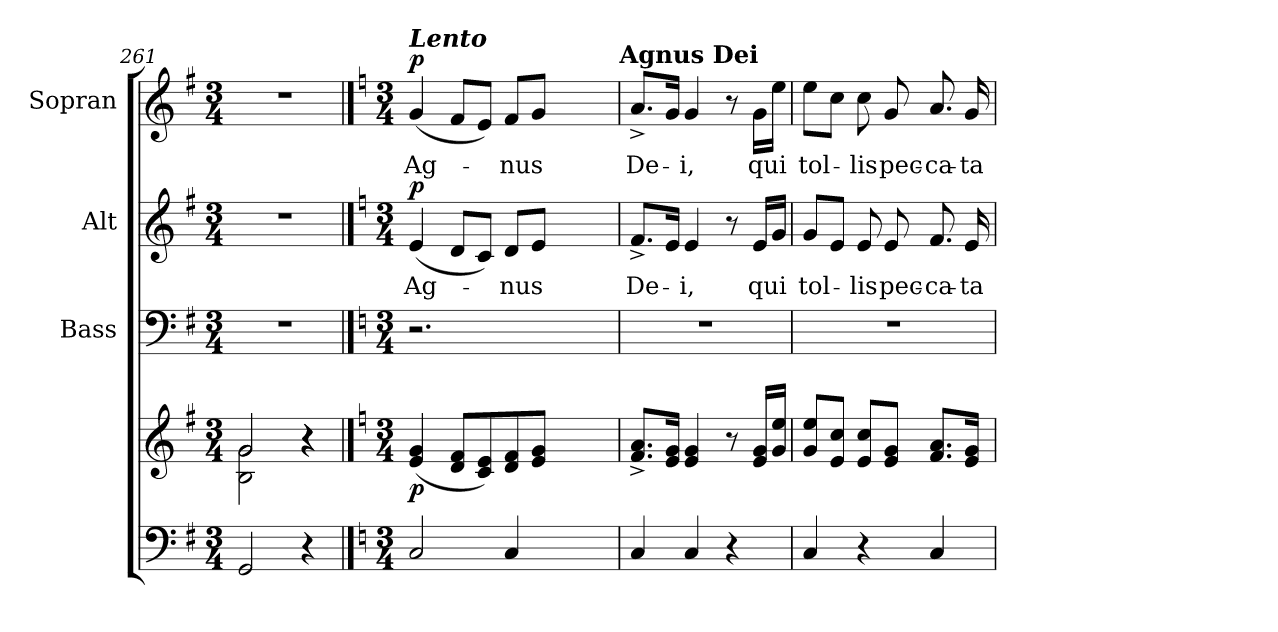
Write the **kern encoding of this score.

**kern	**kern	**dynam	**kern	**kern	**text	**dynam	**kern	**text	**dynam
*part4	*part4	*part4	*part3	*part2	*part2	*part2	*part1	*part1	*part1
*staff5	*staff4	*staff4/5	*staff3	*staff2	*staff2	*staff2	*staff1	*staff1	*staff1
*	*	*	*I"Bass	*I"Alt	*	*	*I"Sopran	*	*
*	*	*	*I'B.	*I'A.	*	*	*I'S.	*	*
*clefF4	*clefG2	*	*clefF4	*clefG2	*	*	*clefG2	*	*
*k[f#]	*k[f#]	*	*k[f#]	*k[f#]	*	*	*k[f#]	*	*
*G:	*G:	*	*G:	*G:	*	*	*G:	*	*
*M3/4	*M3/4	*	*M3/4	*M3/4	*	*	*M3/4	*	*
=261	=261	=261	=261	=261	=261	=261	=261	=261	=261
*	*^	*	*	*	*	*	*	*	*
2GG/	2g/	2B\ 2g\	.	2.r	2.r	.	.	2.r	.	.
4r	4ra	4ra	.	.	.	.	.	.	.	.
*	*v	*v	*	*	*	*	*	*	*	*
!!LO:PB:g=z
==262	==262	==262	==262	==262	==262	==262	==262	==262	==262
*k[]	*k[]	*	*k[]	*k[]	*	*	*k[]	*	*
*C:	*C:	*	*C:	*C:	*	*	*C:	*	*
*M3/4	*M3/4	*	*M3/4	*M3/4	*	*	*M3/4	*	*
*	*^	*	*	*	*	*	*	*	*
!	!	!	!	!	!	!	!	!LO:TX:a:Bi:t=Lento	!	!
!	!	!	!LO:DY:b	!	!	!LO:LY:b	!LO:DY:a	!	!LO:LY:b	!LO:DY:a
*	*v	*v	*	*	*	*	*	*	*	*
2C/	(<4e/ 4g/	p	2.r	(<4e/	Ag-	p	(<4g/	Ag-	p
.	8d/ 8f/L	.	.	8d/L	.	.	8f/L	.	.
.	8c/ 8e/)	.	.	8c/J)	.	.	8e/J)	.	.
!	!	!	!	!	!LO:LY:b	!	!	!LO:LY:b	!
4C/	8d/ 8f/	.	.	8d/L	-nus	.	8f/L	-nus	.
.	8e/ 8g/J	.	.	8e/J	.	.	8g/J	.	.
4...ryy	4...ryy	.	4...ryy	4...ryy	.	.	4...ryy	.	.
!	!	!	!	!	!	!	!LO:TX:a:B:t=Agnus Dei	!	!
=263	=263	=263	=263	=263	=263	=263	=263	=263	=263
!	!	!	!	!	!LO:LY:b	!	!	!LO:LY:b	!
4C/	8.f/^< 8.a/^<L	.	2.r	8.f^>/L	De-	.	8.a^>/L	De-	.
.	16e/ 16g/Jk	.	.	16e/Jk	.	.	16g/Jk	.	.
!	!	!	!	!	!LO:LY:b	!	!	!LO:LY:b	!
4C/	4e/ 4g/	.	.	4e/	-i,	.	4g/	-i,	.
4r	8r	.	.	8r	.	.	8r	.	.
!	!	!	!	!	!LO:LY:b	!	!	!LO:LY:b	!
.	16e/ 16g/LL	.	.	16e/LL	qui	.	16g\LL	qui	.
.	16g/ 16ee/JJ	.	.	16g/JJ	.	.	16ee\JJ	.	.
=264	=264	=264	=264	=264	=264	=264	=264	=264	=264
!	!	!	!	!	!LO:LY:b	!	!	!LO:LY:b	!
4C/	8g/ 8ee/L	.	2.r	8g/L	tol-	.	8ee\L	tol-	.
.	8e/ 8cc/J	.	.	8e/J	.	.	8cc\J	.	.
!	!	!	!	!	!LO:LY:b	!	!	!LO:LY:b	!
4r	8e/ 8cc/L	.	.	8e/	-lis	.	8cc\	-lis	.
!	!	!	!	!	!LO:LY:b	!	!	!LO:LY:b	!
.	8e/ 8g/J	.	.	8e/	pec-	.	8g/	pec-	.
!	!	!	!	!	!LO:LY:b	!	!	!LO:LY:b	!
4C/	8.f/ 8.a/L	.	.	8.f/	-ca-	.	8.a/	-ca-	.
!	!	!	!	!	!LO:LY:b	!	!	!LO:LY:b	!
.	16e/ 16g/Jk	.	.	16e/	-ta	.	16g/	-ta	.
=	=	=	=	=	=	=	=	=	=
*-	*-	*-	*-	*-	*-	*-	*-	*-	*-
